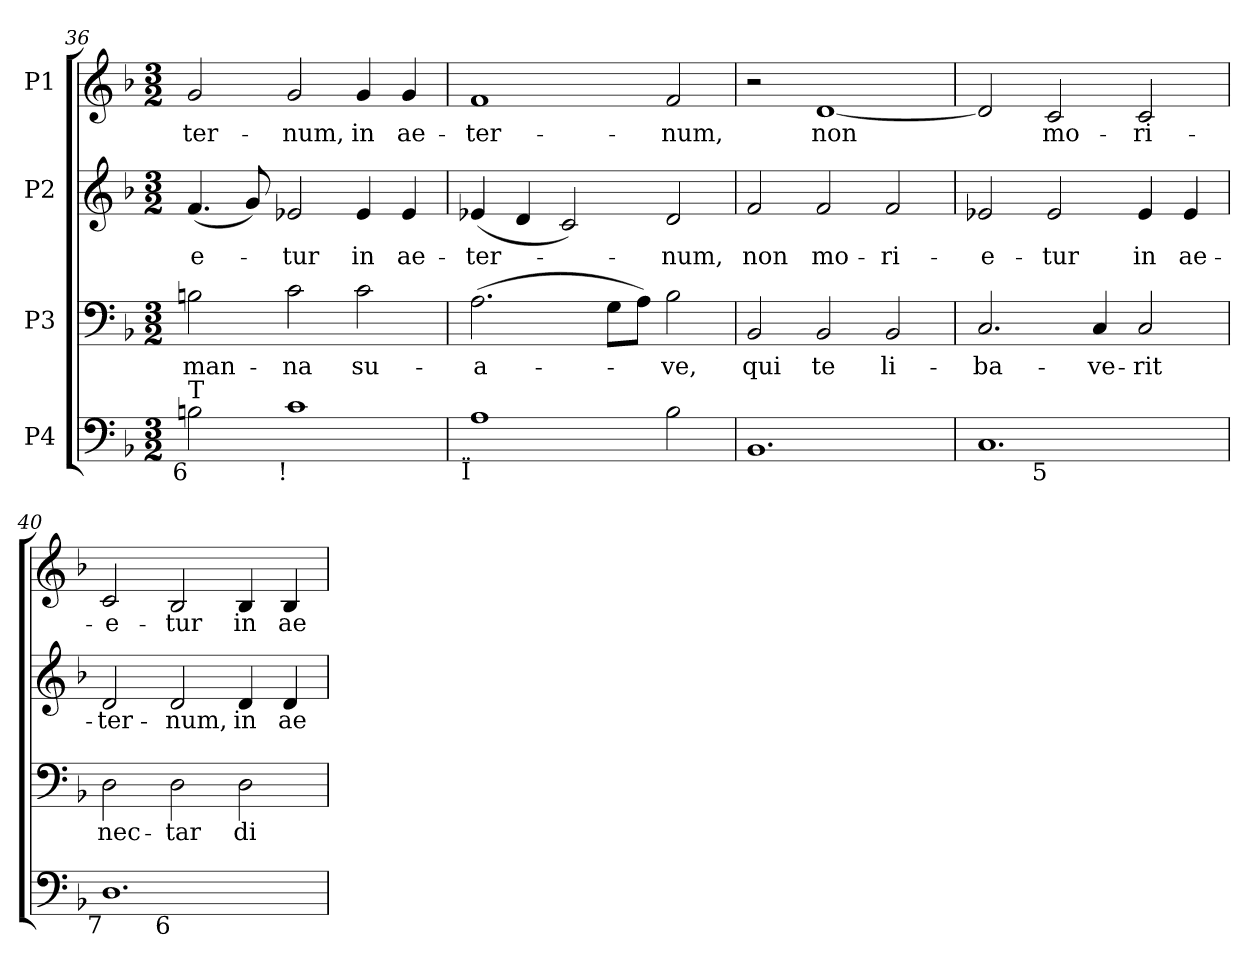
**kern	**kern	**text	**kern	**text	**kern	**text
*part4	*part3	*part3	*part2	*part2	*part1	*part1
*staff4	*staff3	*staff3	*staff2	*staff2	*staff1	*staff1
*I"P4	*I"P3	*	*I"P2	*	*I"P1	*
*clefF4	*clefF4	*	*clefG2	*	*clefG2	*
*k[b-]	*k[b-]	*	*k[b-]	*	*k[b-]	*
*d:	*d:	*	*d:	*	*d:	*
*M3/2	*M3/2	*	*M3/2	*	*M3/2	*
=36	=36	=36	=36	=36	=36	=36
!	!	!LO:LY:b:color=#000000	!	!	!	!
!	!	!	!	!LO:LY:b:color=#000000	!	!
!LO:TX:b:rj:t=6	!	!	!	!	!	!
!LO:TX:t=T	!	!	!	!	!	!
!	!	!	!	!	!	!LO:LY:b:color=#000000
2Bni\	2Bni\	man-	(4.fi/	-e-	2gi/	-ter-
.	.	.	8gi/)	.	.	.
!	!	!LO:LY:b:color=#000000	!	!	!	!
!	!	!	!	!LO:LY:b:color=#000000	!	!
!LO:TX:b:rj:t=!	!	!	!	!	!	!
!	!	!	!	!	!	!LO:LY:b:color=#000000
1ci	2ci\	-na	2e-Xi/	-tur	2gi/	-num,
!	!	!LO:LY:b:color=#000000	!	!	!	!
!	!	!	!	!LO:LY:b:color=#000000	!	!
!	!	!	!	!	!	!LO:LY:b:color=#000000
.	2ci\	su-	4e-i/	in	4gi/	in
!	!	!	!	!LO:LY:b:color=#000000	!	!
!	!	!	!	!	!	!LO:LY:b:color=#000000
.	.	.	4e-i/	ae-	4gi/	ae-
=37	=37	=37	=37	=37	=37	=37
!	!	!LO:LY:b:color=#000000	!	!	!	!
!	!	!	!	!LO:LY:b:color=#000000	!	!
!LO:TX:b:rj:t=Ï	!	!	!	!	!	!
!	!	!	!	!	!	!LO:LY:b:color=#000000
1Ai	(2.Ai\	-a-	(4e-Xi/	-ter-	1fi	-ter-
.	.	.	4di/	.	.	.
.	.	.	2ci/)	.	.	.
.	8Gi\L	.	.	.	.	.
.	8Ai\J)	.	.	.	.	.
!	!	!LO:LY:b:color=#000000	!	!	!	!
!	!	!	!	!LO:LY:b:color=#000000	!	!
!	!	!	!	!	!	!LO:LY:b:color=#000000
2B-i\	2B-i\	-ve,	2di/	-num,	2fi/	-num,
=38	=38	=38	=38	=38	=38	=38
!	!	!LO:LY:b:color=#000000	!	!	!	!
!	!	!	!	!LO:LY:b:color=#000000	!	!
1.BB-i	2BB-i/	qui	2fi/	non	2r	.
!	!	!LO:LY:b:color=#000000	!	!	!	!
!	!	!	!	!LO:LY:b:color=#000000	!	!
!	!	!	!	!	!	!LO:LY:b:color=#000000
.	2BB-i/	te	2fi/	mo-	[1di	non
!	!	!LO:LY:b:color=#000000	!	!	!	!
!	!	!	!	!LO:LY:b:color=#000000	!	!
.	2BB-i/	li-	2fi/	-ri-	.	.
!!LO:LB:g=z
=39	=39	=39	=39	=39	=39	=39
!	!	!LO:LY:b:color=#000000	!	!	!	!
!LO:TX:b:rj:t=!	!	!	!	!	!	!
!LO:TX:t=2	!	!	!	!	!	!
!	!	!	!	!LO:LY:b:color=#000000	!	!
*^	*	*	*	*	*	*
1.Ci	2ryy	2.Ci/	-ba-	2e-Xi/	-e-	2di/]	.
!	!	!	!	!	!LO:LY:b:color=#000000	!	!
!	!LO:TX:b:rj:t=5	!	!	!	!	!	!
!	!	!	!	!	!	!	!LO:LY:b:color=#000000
.	1ryy	.	.	2e-i/	-tur	2ci/	mo-
!	!	!	!LO:LY:b:color=#000000	!	!	!	!
.	.	4Ci/	-ve-	.	.	.	.
!	!	!	!LO:LY:b:color=#000000	!	!	!	!
!	!	!	!	!	!LO:LY:b:color=#000000	!	!
!	!	!	!	!	!	!	!LO:LY:b:color=#000000
.	.	2Ci/	-rit	4e-i/	in	2ci/	-ri-
!	!	!	!	!	!LO:LY:b:color=#000000	!	!
.	.	.	.	4e-i/	ae-	.	.
=40	=40	=40	=40	=40	=40	=40	=40
!	!	!	!LO:LY:b:color=#000000	!	!	!	!
!	!	!	!	!	!LO:LY:b:color=#000000	!	!
!LO:TX:b:rj:t=7	!	!	!	!	!	!	!
!	!	!	!	!	!	!	!LO:LY:b:color=#000000
1.Di	2ryy	2Di\	nec-	2di/	-ter-	2ci/	-e-
!	!	!	!LO:LY:b:color=#000000	!	!	!	!
!	!	!	!	!	!LO:LY:b:color=#000000	!	!
!	!LO:TX:b:rj:t=6	!	!	!	!	!	!
!	!	!	!	!	!	!	!LO:LY:b:color=#000000
.	1ryy	2Di\	-tar	2di/	-num,	2B-i/	-tur
!	!	!	!LO:LY:b:color=#000000	!	!	!	!
!	!	!	!	!	!LO:LY:b:color=#000000	!	!
!	!	!	!	!	!	!	!LO:LY:b:color=#000000
.	.	2Di\	di-	4di/	in	4B-i/	in
!	!	!	!	!	!LO:LY:b:color=#000000	!	!
!	!	!	!	!	!	!	!LO:LY:b:color=#000000
.	.	.	.	4di/	ae-	4B-i/	ae-
*v	*v	*	*	*	*	*	*
=	=	=	=	=	=	=
*-	*-	*-	*-	*-	*-	*-
